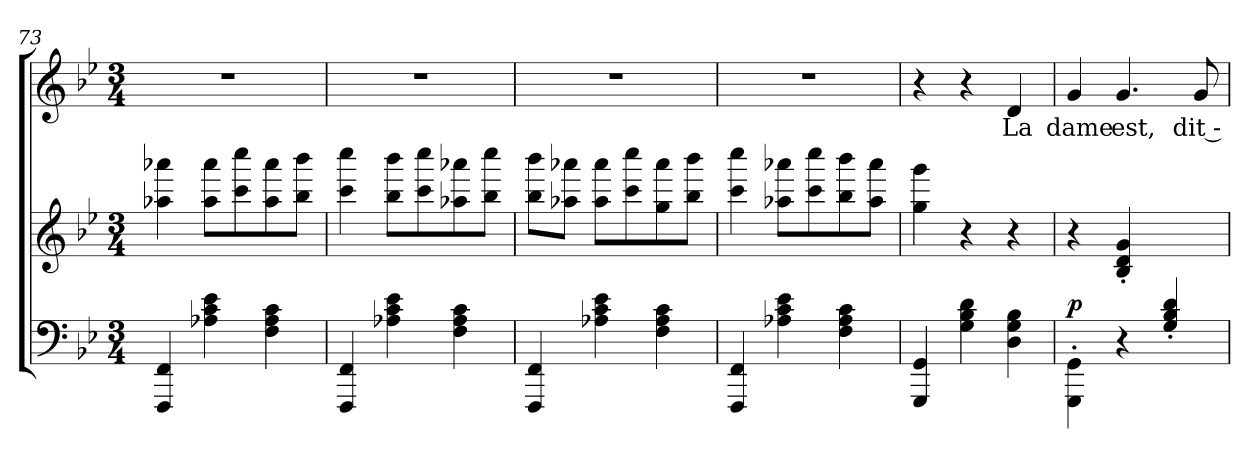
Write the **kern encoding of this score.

**kern	**dynam	**kern	**kern	**text
*part3	*part3	*part2	*part1	*part1
*staff3	*staff3	*staff2	*staff1	*staff1
*clefF4	*	*clefG2	*clefG2	*
*k[b-e-]	*	*k[b-e-]	*k[b-e-]	*
*B-:	*	*B-:	*B-:	*
*M3/4	*	*M3/4	*M3/4	*
=73	=73	=73	=73	=73
4FFF/ 4FF/	.	4aa-X\ 4aaa-X\	2.r	.
4A-X\ 4c\ 4e-\	.	8aa-\ 8aaa-\L	.	.
.	.	8ccc\ 8cccc\	.	.
4F\ 4A-\ 4c\	.	8aa-\ 8aaa-\	.	.
.	.	8bb-\ 8bbb-\J	.	.
=74	=74	=74	=74	=74
4FFF/ 4FF/	.	4ccc\ 4cccc\	2.r	.
4A-X\ 4c\ 4e-\	.	8bb-\ 8bbb-\L	.	.
.	.	8ccc\ 8cccc\	.	.
4F\ 4A-\ 4c\	.	8aa-X\ 8aaa-X\	.	.
.	.	8bb-\ 8cccc\J	.	.
!!LO:LB:g=z
=75	=75	=75	=75	=75
4FFF/ 4FF/	.	8bb-\ 8bbb-\L	2.r	.
.	.	8aa-X\ 8aaa-X\J	.	.
4A-X\ 4c\ 4e-\	.	8aa-\ 8aaa-\L	.	.
.	.	8ccc\ 8cccc\	.	.
4F\ 4A-\ 4c\	.	8gg\ 8aaa-\	.	.
.	.	8bb-\ 8bbb-\J	.	.
=76	=76	=76	=76	=76
4FFF/ 4FF/	.	4ccc\ 4cccc\	2.r	.
4A-X\ 4c\ 4e-\	.	8aa-X\ 8aaa-X\L	.	.
.	.	8ccc\ 8cccc\	.	.
4F\ 4A-\ 4c\	.	8bb-\ 8bbb-\	.	.
.	.	8aa-\ 8aaa-\J	.	.
=77	=77	=77	=77	=77
4GGG/ 4GG/	.	4gg\ 4ggg\	4r	.
4G\ 4B-\ 4d\	.	4r	4r	.
!	!	!	!	!LO:LY:b
4D\ 4G\ 4B-\	.	4r	4d/	La
=78	=78	=78	=78	=78
!	!LO:DY:a	!	!	!LO:LY:b
4GGG\'> 4GG\'>	p	4r	4g/	dame
!	!	!	!	!LO:LY:b
4r	.	4B-/'< 4d/'< 4g/'<	4.g/	est,
4G/'> 4B-/'> 4d/'>	.	4ryy	.	.
!	!	!	!	!LO:LY:b
.	.	.	8g/	dit ‑-
=	=	=	=	=
*-	*-	*-	*-	*-
